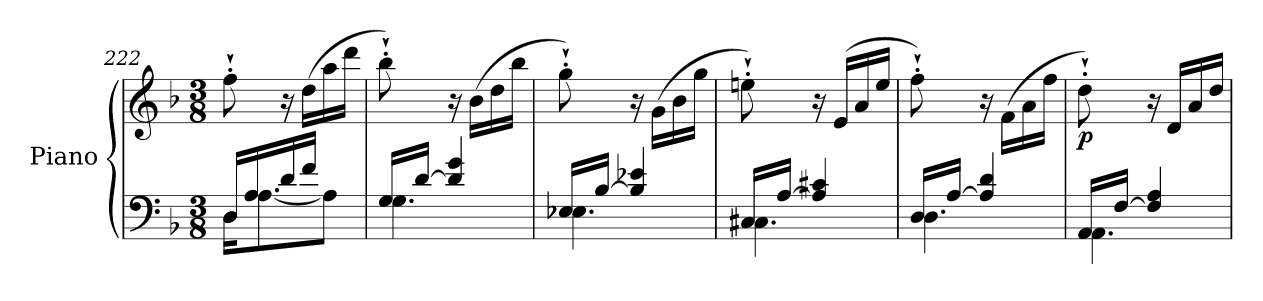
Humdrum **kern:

**kern	**kern	**dynam
*part1	*part1	*part1
*staff2	*staff1	*staff1/2
*I"Piano	*	*
*I'Pno	*	*
!!LO:LB:g=z
*clefF4	*clefG2	*
*k[b-]	*k[b-]	*
*M3/8	*M3/8	*
=222	=222	=222
*^	*	*
16D/LL	16D\KL	8ff'`\	.
16A/	[8.A\	.	.
16d/	.	16r	.
!	!	!	!LO:DY:b
16f/JJ	.	(>16dd\LL	other-dynamics
8ryy	8A\J]	16aa\	.
.	.	16ddd\JJ	.
=223	=223	=223	=223
16G/LL	4.G\	8bb-'`\)	.
[16d/JJ	.	.	.
4d/] 4g/	.	16r	.
.	.	(>16b-\LL	.
.	.	16dd\	.
.	.	16bb-\JJ	.
=224	=224	=224	=224
16E-X/LL	4.E-\	8gg'`\)	.
[16B-/JJ	.	.	.
4B-/] 4e-X/	.	16r	.
.	.	(>16g\LL	.
.	.	16b-\	.
.	.	16gg\JJ	.
=225	=225	=225	=225
!	!	!	!LO:DY:b
16C#X/LL	4.C#\	8een'`\)	other-dynamics
[16A/JJ	.	.	.
4A/] 4c#X/	.	16r	.
.	.	(>16e/LL	.
.	.	16a/	.
.	.	16ee/JJ	.
=226	=226	=226	=226
16D/LL	4.D\	8ff'`\)	.
[16A/JJ	.	.	.
4A/] 4d/	.	16r	.
.	.	(>16f\LL	.
.	.	16a\	.
.	.	16ff\JJ	.
!!LO:LB:g=z
=227	=227	=227	=227
!	!	!	!LO:DY:b
16AA/LL	4.AA\	8dd'`\)	p
[16F/JJ	.	.	.
4F/] 4A/	.	16r	.
!	!	!	!LO:DY:b
.	.	16d/LL	other-dynamics
.	.	16a/	.
.	.	16dd/JJ	.
*v	*v	*	*
=	=	=
*-	*-	*-
